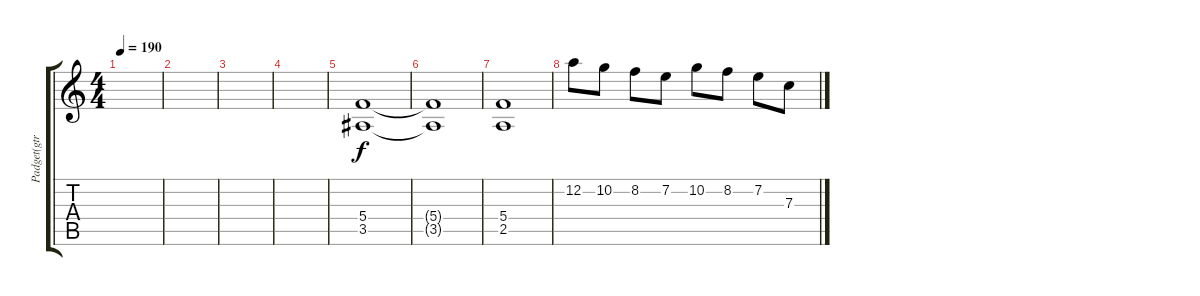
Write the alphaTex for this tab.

\track ("Padget(gtr.2)" "Padget(gtr") {instrument distortionguitar}
\staff {score tabs}
\tuning (D4 A3 F3 C3 G2 C2) {hide}
\ts (4 4)
\tempo 190
\clef g2
\ks c
|
|
|
|
(5.4 3.5).1 |
(5.4{t} 3.5{t}).1 |
(5.4 2.5).1 |
12.2.8 10.2.8 8.2.8 7.2.8 10.2.8 8.2.8 7.2.8 7.3.8
